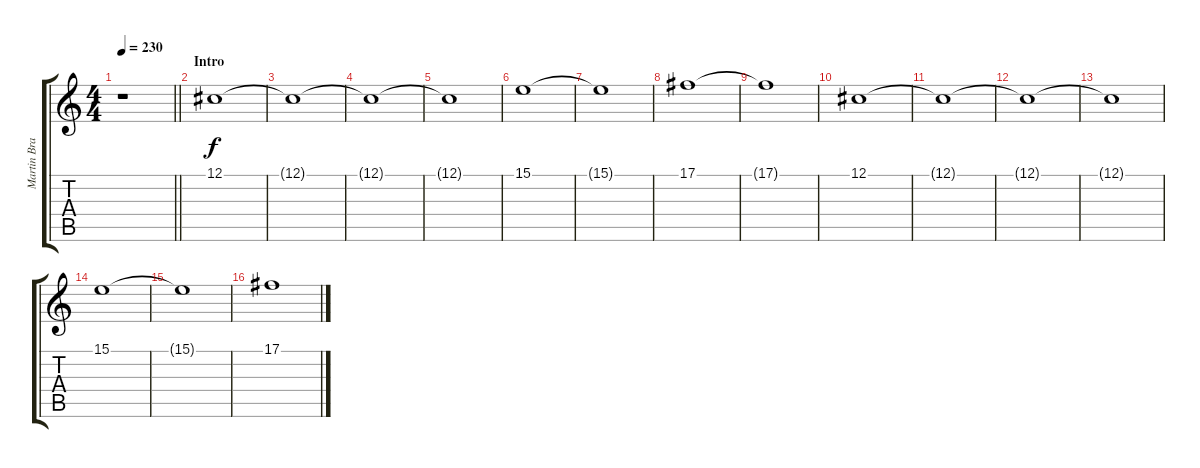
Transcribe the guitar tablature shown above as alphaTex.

\track ("Martin Brandström" "Martin Bra") {instrument synthstrings2}
\staff {score tabs}
\tuning (Db4 Ab3 E3 B2 Gb2 Db2) {hide}
\ts (4 4)
\tempo 230
\clef g2
\barLineRight lightlight
\ks c
r.1{dy f instrument synthstrings2} |
\section ("" "Intro")
12.1.1 |
12.1{t}.1 |
12.1{t}.1 |
12.1{t}.1 |
15.1.1 |
15.1{t}.1 |
17.1.1 |
17.1{t}.1 |
12.1.1 |
12.1{t}.1 |
12.1{t}.1 |
12.1{t}.1 |
15.1.1 |
15.1{t}.1 |
17.1.1
